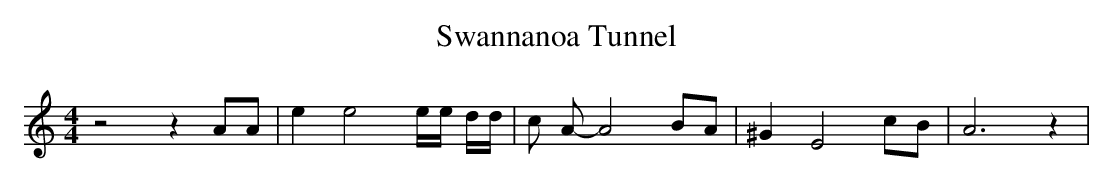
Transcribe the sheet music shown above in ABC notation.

X:1
T:Swannanoa Tunnel
M:4/4
L:1/8
K:C
 z4 z2 AA| e2 e4 e/2e/2 d/2d/2| c A- A4 BA| ^G2 E4 cB| A6 z2|
